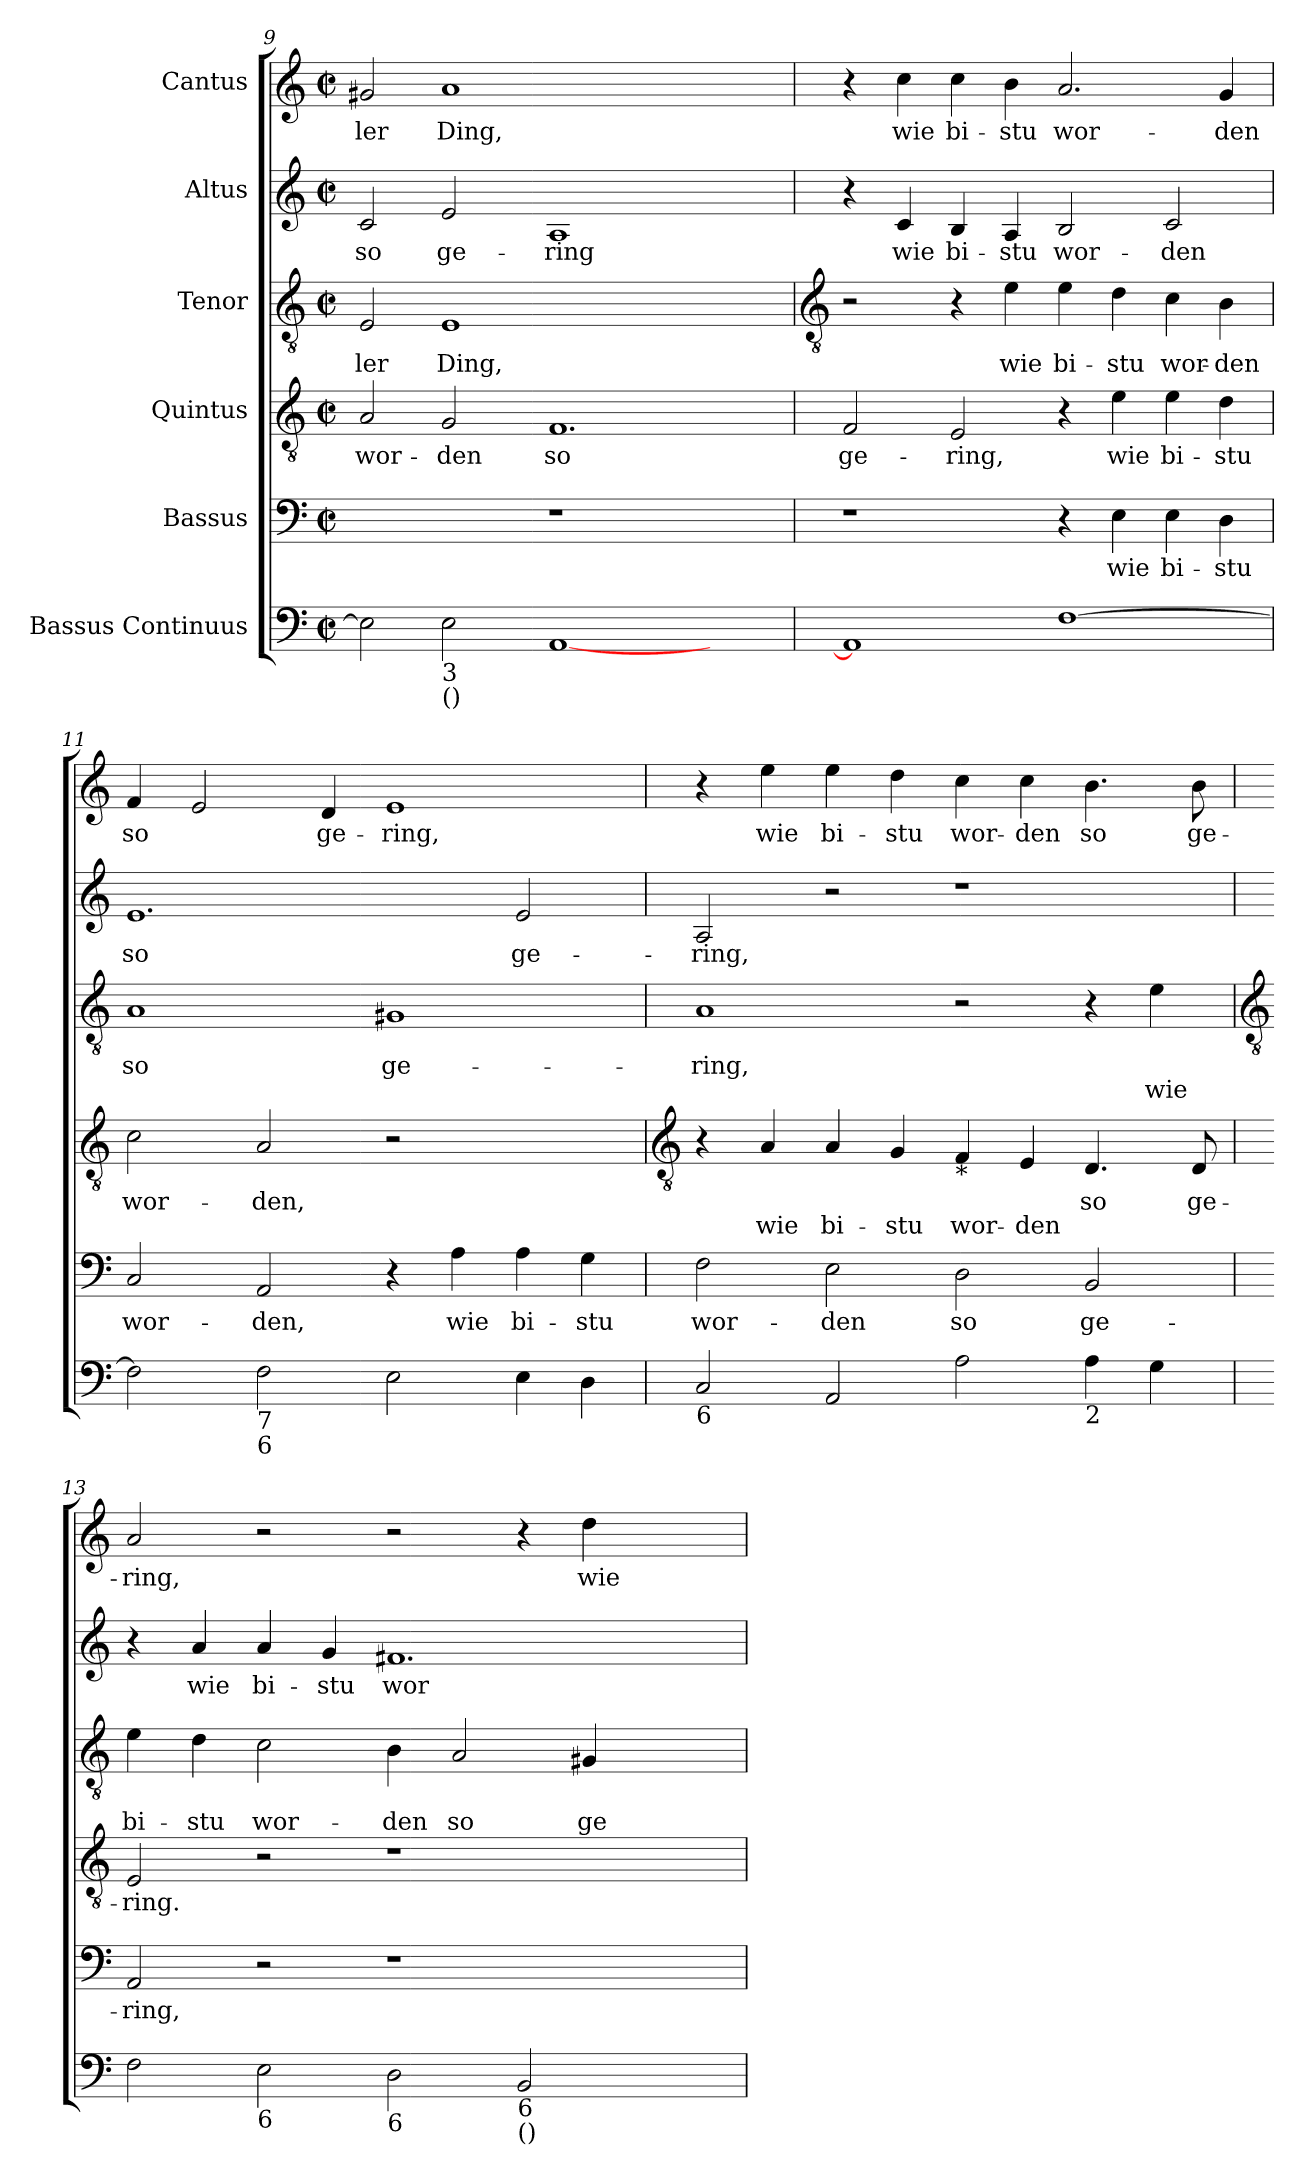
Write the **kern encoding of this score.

**kern	**kern	**text	**kern	**text	**text	**kern	**text	**text	**kern	**text	**kern	**text
*part6	*part5	*part5	*part4	*part4	*part4	*part3	*part3	*part3	*part2	*part2	*part1	*part1
*staff6	*staff5	*staff5	*staff4	*staff4	*staff4	*staff3	*staff3	*staff3	*staff2	*staff2	*staff1	*staff1
*I"Bassus Continuus	*I"Bassus	*	*I"Quintus	*	*	*I"Tenor	*	*	*I"Altus	*	*I"Cantus	*
!!LO:LB:g=z
*clefF4	*clefF4	*	*clefGv2	*	*	*clefGv2	*	*	*clefG2	*	*clefG2	*
*k[]	*k[]	*	*k[]	*	*	*k[]	*	*	*k[]	*	*k[]	*
*C:	*C:	*	*C:	*	*	*C:	*	*	*C:	*	*C:	*
*M4/2	*M4/2	*	*M4/2	*	*	*M4/2	*	*	*M4/2	*	*M4/2	*
*met(c|)	*met(c|)	*	*met(c|)	*	*	*met(c|)	*	*	*met(c|)	*	*met(c|)	*
=9	=9	=9	=9	=9	=9	=9	=9	=9	=9	=9	=9	=9
!	!	!	!	!LO:LY:b	!	!	!LO:LY:b	!	!	!LO:LY:b	!	!LO:LY:b
*	*	*	*	*	*	*	*	*	*	*	*^	*
2E]	2.AAyy_	.	2A	wor-	.	2E	-ler	.	2c	so	2g#X	1ryy	-ler
!LO:TX:b:t=3	!	!	!	!	!	!	!	!	!	!	!	!	!
!LO:TX:b:t=()	!	!	!	!	!	!	!	!	!	!	!	!	!
!	!	!	!	!LO:LY:b	!	!	!LO:LY:b	!	!	!LO:LY:b	!	!	!LO:LY:b
2E	.	.	2G	-den	.	1E	Ding,	.	2e	ge-	1a	.	Ding,
.	4AAyy]	.	.	.	.	.	.	.	.	.	.	.	.
!	!	!	!	!LO:LY:b	!	!	!	!	!	!LO:LY:b	!	!	!
[1AA	1r	.	1.F	so	.	.	.	.	1A	-ring	.	1.ryy	.
.	.	.	.	.	.	1ryy	.	.	.	.	1ryy	.	.
2ryy	2ryy	.	.	.	.	.	.	.	2ryy	.	.	.	.
*	*	*	*	*	*	*	*	*	*	*	*v	*v	*
!!LO:LB:g=z
=10	=10	=10	=10	=10	=10	=10	=10	=10	=10	=10	=10	=10
*	*	*	*	*	*	*clefGv2	*	*	*	*	*	*
!	!	!	!	!LO:LY:b	!	!	!	!	!	!	!	!
1AA]	1r	.	2F	ge-	.	2r	.	.	4r	.	4r	.
!	!	!	!	!	!	!	!	!	!	!LO:LY:b	!	!LO:LY:b
.	.	.	.	.	.	.	.	.	4c	wie	4cc	wie
!	!	!	!	!LO:LY:b	!	!	!	!	!	!LO:LY:b	!	!LO:LY:b
.	.	.	2E	-ring,	.	4r	.	.	4B	bi-	4cc	bi-
!	!	!	!	!	!	!	!LO:LY:b	!	!	!LO:LY:b	!	!LO:LY:b
.	.	.	.	.	.	4e	wie	.	4A	-stu	4b	-stu
!	!	!	!	!	!	!	!LO:LY:b	!	!	!LO:LY:b	!	!LO:LY:b
[1F	4r	.	4r	.	.	4e	bi-	.	2B	wor-	2.a	wor-
!	!	!LO:LY:b	!	!LO:LY:b	!	!	!LO:LY:b	!	!	!	!	!
.	4E	wie	4e	wie	.	4d	-stu	.	.	.	.	.
!	!	!LO:LY:b	!	!LO:LY:b	!	!	!LO:LY:b	!	!	!LO:LY:b	!	!
.	4E	bi-	4e	bi-	.	4c	wor-	.	2c	-den	.	.
!	!	!LO:LY:b	!	!LO:LY:b	!	!	!LO:LY:b	!	!	!	!	!LO:LY:b
.	4D	-stu	4d	-stu	.	4B	-den	.	.	.	4g	-den
=11	=11	=11	=11	=11	=11	=11	=11	=11	=11	=11	=11	=11
!	!	!LO:LY:b	!	!LO:LY:b	!	!	!LO:LY:b	!	!	!LO:LY:b	!	!LO:LY:b
2F]	2C	wor-	2c	wor-	.	1A	so	.	1.e	so	4f	so
.	.	.	.	.	.	.	.	.	.	.	2e	.
!LO:TX:b:t=7	!	!	!	!	!	!	!	!	!	!	!	!
!LO:TX:b:t=6	!	!	!	!	!	!	!	!	!	!	!	!
!	!	!LO:LY:b	!	!LO:LY:b	!	!	!	!	!	!	!	!
2F	2AA	-den,	2A	-den,	.	.	.	.	.	.	.	.
!	!	!	!	!	!	!	!	!	!	!	!	!LO:LY:b
.	.	.	.	.	.	.	.	.	.	.	4d	ge-
!	!	!	!	!	!	!	!LO:LY:b	!	!	!	!	!LO:LY:b
2E	4r	.	2r	.	.	1G#X	ge-	.	.	.	1e	-ring,
!	!	!LO:LY:b	!	!	!	!	!	!	!	!	!	!
.	4A	wie	.	.	.	.	.	.	.	.	.	.
!	!	!LO:LY:b	!	!	!	!	!	!	!	!LO:LY:b	!	!
4E	4A	bi-	2ryy	.	.	.	.	.	2e	ge-	.	.
!	!	!LO:LY:b	!	!	!	!	!	!	!	!	!	!
4D	4G	-stu	.	.	.	.	.	.	.	.	.	.
!!LO:LB:g=z
=12	=12	=12	=12	=12	=12	=12	=12	=12	=12	=12	=12	=12
*	*	*	*clefGv2	*	*	*	*	*	*	*	*	*
!LO:TX:b:t=6	!	!	!	!	!	!	!	!	!	!	!	!
!	!	!LO:LY:b	!	!	!	!	!LO:LY:b	!	!	!LO:LY:b	!	!
2C	2F	wor-	4r	.	.	1A	-ring,	.	2A	-ring,	4r	.
!	!	!	!	!	!LO:LY:b	!	!	!	!	!	!	!LO:LY:b
.	.	.	4A	.	wie	.	.	.	.	.	4ee	wie
!	!	!LO:LY:b	!	!	!LO:LY:b	!	!	!	!	!	!	!LO:LY:b
2AA	2E	-den	4A	.	bi-	.	.	.	2r	.	4ee	bi-
!	!	!	!	!	!LO:LY:b	!	!	!	!	!	!	!LO:LY:b
.	.	.	4G	.	-stu	.	.	.	.	.	4dd	-stu
!	!	!	!LO:TX:b:t=*	!	!	!	!	!	!	!	!	!
!	!	!LO:LY:b	!	!	!LO:LY:b	!	!	!	!	!	!	!LO:LY:b
2A	2D	so	4F	.	wor-	2r	.	.	1r	.	4cc	wor-
!	!	!	!	!	!LO:LY:b	!	!	!	!	!	!	!LO:LY:b
.	.	.	4E	.	-den	.	.	.	.	.	4cc	-den
!LO:TX:b:t=2	!	!	!	!	!	!	!	!	!	!	!	!
!	!	!LO:LY:b	!	!LO:LY:b	!	!	!	!	!	!	!	!LO:LY:b
4A	2BB	ge-	4.D	so	.	4r	.	.	.	.	4.b	so
!	!	!	!	!	!	!	!	!LO:LY:b	!	!	!	!
4G	.	.	.	.	.	4e	.	wie	.	.	.	.
!	!	!	!	!LO:LY:b	!	!	!	!	!	!	!	!LO:LY:b
.	.	.	8D	ge-	.	.	.	.	.	.	8b	ge-
!!LO:LB:g=z
=13	=13	=13	=13	=13	=13	=13	=13	=13	=13	=13	=13	=13
*	*	*	*	*	*	*clefGv2	*	*	*	*	*	*
!	!	!LO:LY:b	!	!LO:LY:b	!	!	!	!LO:LY:b	!	!	!	!LO:LY:b
2F	2AA	-ring,	2E	-ring.	.	4e	.	bi-	4r	.	2a	-ring,
!	!	!	!	!	!	!	!	!LO:LY:b	!	!LO:LY:b	!	!
.	.	.	.	.	.	4d	.	-stu	4a	wie	.	.
!LO:TX:b:t=6	!	!	!	!	!	!	!	!	!	!	!	!
!	!	!	!	!	!	!	!	!LO:LY:b	!	!LO:LY:b	!	!
2E	2r	.	2r	.	.	2c	.	wor-	4a	bi-	2r	.
!	!	!	!	!	!	!	!	!	!	!LO:LY:b	!	!
.	.	.	.	.	.	.	.	.	4g	-stu	.	.
!LO:TX:b:t=6	!	!	!	!	!	!	!	!	!	!	!	!
!	!	!	!	!	!	!	!	!LO:LY:b	!	!LO:LY:b	!	!
2D	1r	.	1r	.	.	4B	.	-den	1.f#X	wor-	2r	.
!	!	!	!	!	!	!	!	!LO:LY:b	!	!	!	!
.	.	.	.	.	.	2A	.	so	.	.	.	.
!LO:TX:b:t=6	!	!	!	!	!	!	!	!	!	!	!	!
!LO:TX:b:t=()	!	!	!	!	!	!	!	!	!	!	!	!
2BB	.	.	.	.	.	.	.	.	.	.	4r	.
!	!	!	!	!	!	!	!	!LO:LY:b	!	!	!	!LO:LY:b
.	.	.	.	.	.	4G#	.	ge-	.	.	4dd	wie
2ryy	2ryy	.	2ryy	.	.	2ryy	.	.	.	.	2ryy	.
=	=	=	=	=	=	=	=	=	=	=	=	=
*-	*-	*-	*-	*-	*-	*-	*-	*-	*-	*-	*-	*-
